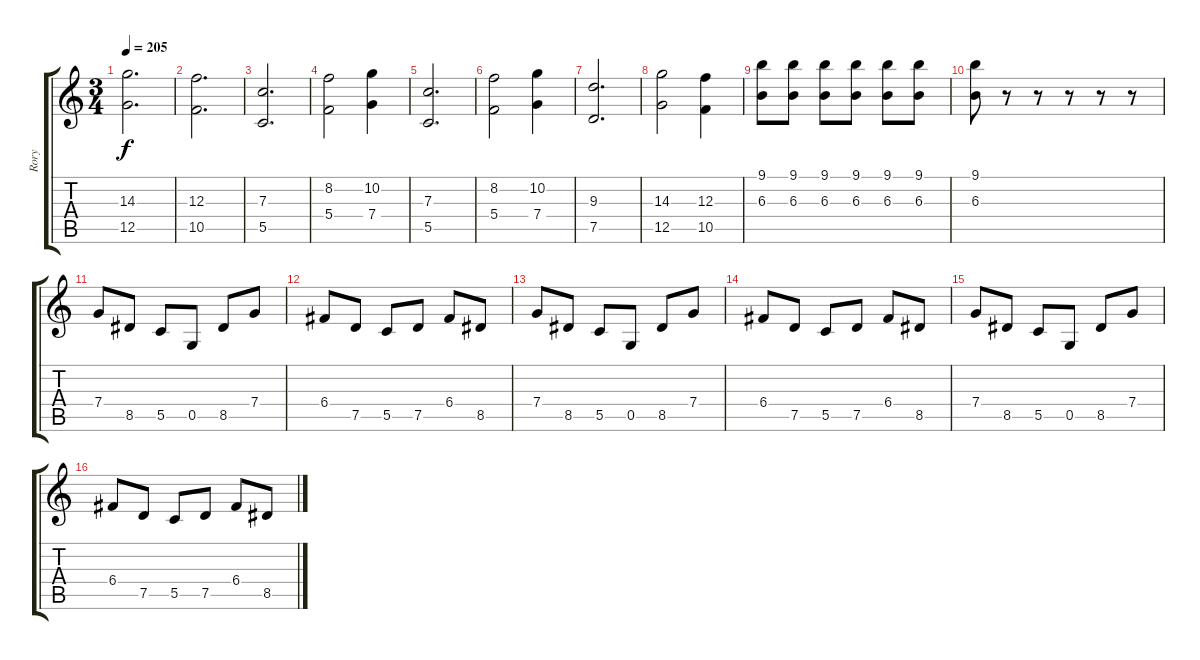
\track ("Rory" "Rory") {instrument overdrivenguitar}
\staff {score tabs}
\tuning (D4 A3 F3 C3 G2 C2) {hide}
\ts (3 4)
\tempo 205
\clef g2
\ks c
(14.3 12.5).2{d dy f} |
(12.3 10.5).2{d} |
(7.3 5.5).2{d} |
(8.2 5.4).2 (10.2 7.4).4 |
(7.3 5.5).2{d} |
(8.2 5.4).2 (10.2 7.4).4 |
(9.3 7.5).2{d} |
(14.3 12.5).2 (12.3 10.5).4 |
(9.1 6.3).8 (9.1 6.3).8 (9.1 6.3).8 (9.1 6.3).8 (9.1 6.3).8 (9.1 6.3).8 |
(9.1 6.3).8 r.8 r.8 r.8 r.8 r.8 |
7.4.8 8.5.8 5.5.8 0.5.8 8.5.8 7.4.8 |
6.4.8 7.5.8 5.5.8 7.5.8 6.4.8 8.5.8 |
7.4.8 8.5.8 5.5.8 0.5.8 8.5.8 7.4.8 |
6.4.8 7.5.8 5.5.8 7.5.8 6.4.8 8.5.8 |
7.4.8 8.5.8 5.5.8 0.5.8 8.5.8 7.4.8 |
6.4.8 7.5.8 5.5.8 7.5.8 6.4.8 8.5.8
